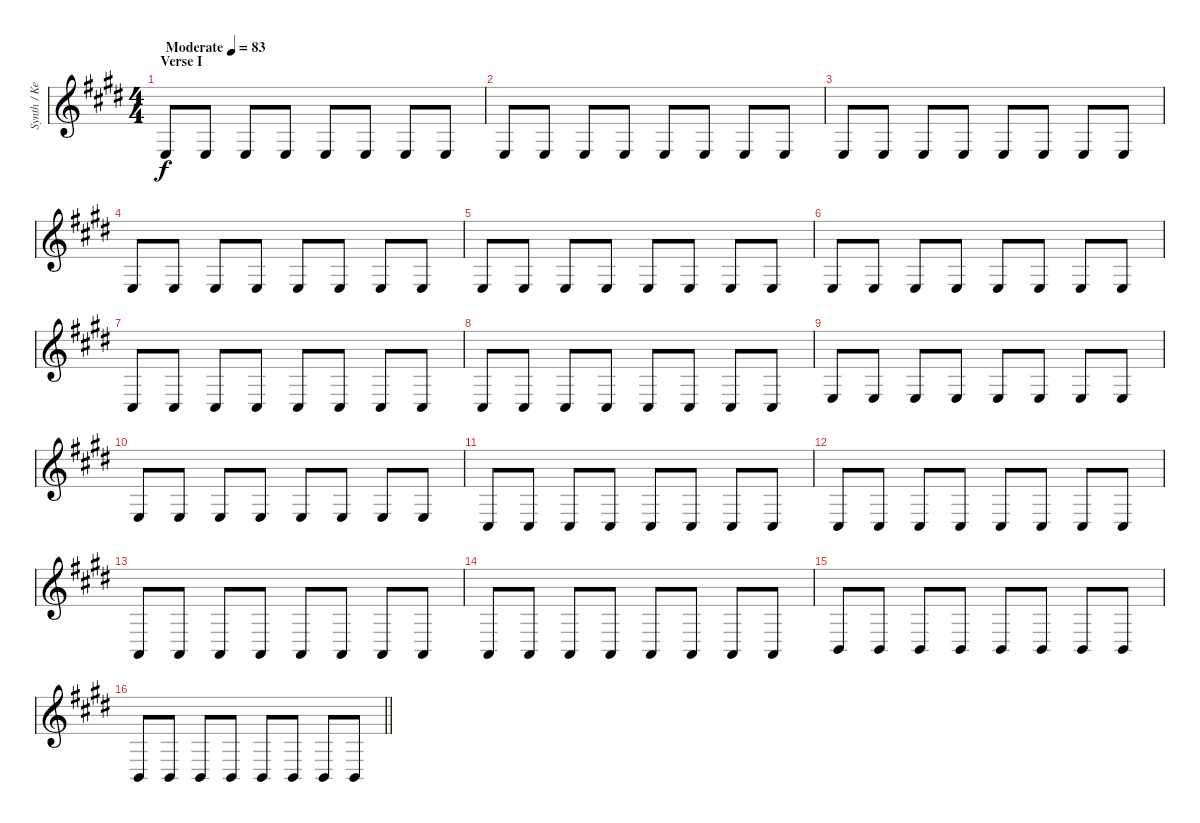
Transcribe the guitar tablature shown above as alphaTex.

\track ("Synth / Keyboard I" "Synth / Ke") {instrument acousticgrandpiano}
\staff {score}
\tuning (D4 B3 G3 D3 G2 D2) {hide}
\ts (4 4)
\section ("" "Verse I")
\tempo (83 "Moderate")
\clef g2
\ks e
9.5.8{dy f instrument acousticgrandpiano} 9.5.8 9.5.8 9.5.8 9.5.8 9.5.8 9.5.8 9.5.8 |
9.5.8 9.5.8 9.5.8 9.5.8 9.5.8 9.5.8 9.5.8 9.5.8 |
9.5.8 9.5.8 9.5.8 9.5.8 9.5.8 9.5.8 9.5.8 9.5.8 |
9.5.8 9.5.8 9.5.8 9.5.8 9.5.8 9.5.8 9.5.8 9.5.8 |
9.5.8 9.5.8 9.5.8 9.5.8 9.5.8 9.5.8 9.5.8 9.5.8 |
9.5.8 9.5.8 9.5.8 9.5.8 9.5.8 9.5.8 9.5.8 9.5.8 |
6.5.8 6.5.8 6.5.8 6.5.8 6.5.8 6.5.8 6.5.8 6.5.8 |
6.5.8 6.5.8 6.5.8 6.5.8 6.5.8 6.5.8 6.5.8 6.5.8 |
9.5.8 9.5.8 9.5.8 9.5.8 9.5.8 9.5.8 9.5.8 9.5.8 |
9.5.8 9.5.8 9.5.8 9.5.8 9.5.8 9.5.8 9.5.8 9.5.8 |
6.5.8 6.5.8 6.5.8 6.5.8 6.5.8 6.5.8 6.5.8 6.5.8 |
6.5.8 6.5.8 6.5.8 6.5.8 6.5.8 6.5.8 6.5.8 6.5.8 |
7.6.8 7.6.8 7.6.8 7.6.8 7.6.8 7.6.8 7.6.8 7.6.8 |
7.6.8 7.6.8 7.6.8 7.6.8 7.6.8 7.6.8 7.6.8 7.6.8 |
9.6.8 9.6.8 9.6.8 9.6.8 9.6.8 9.6.8 9.6.8 9.6.8 |
\barLineRight lightlight
9.6.8 9.6.8 9.6.8 9.6.8 9.6.8 9.6.8 9.6.8 9.6.8
